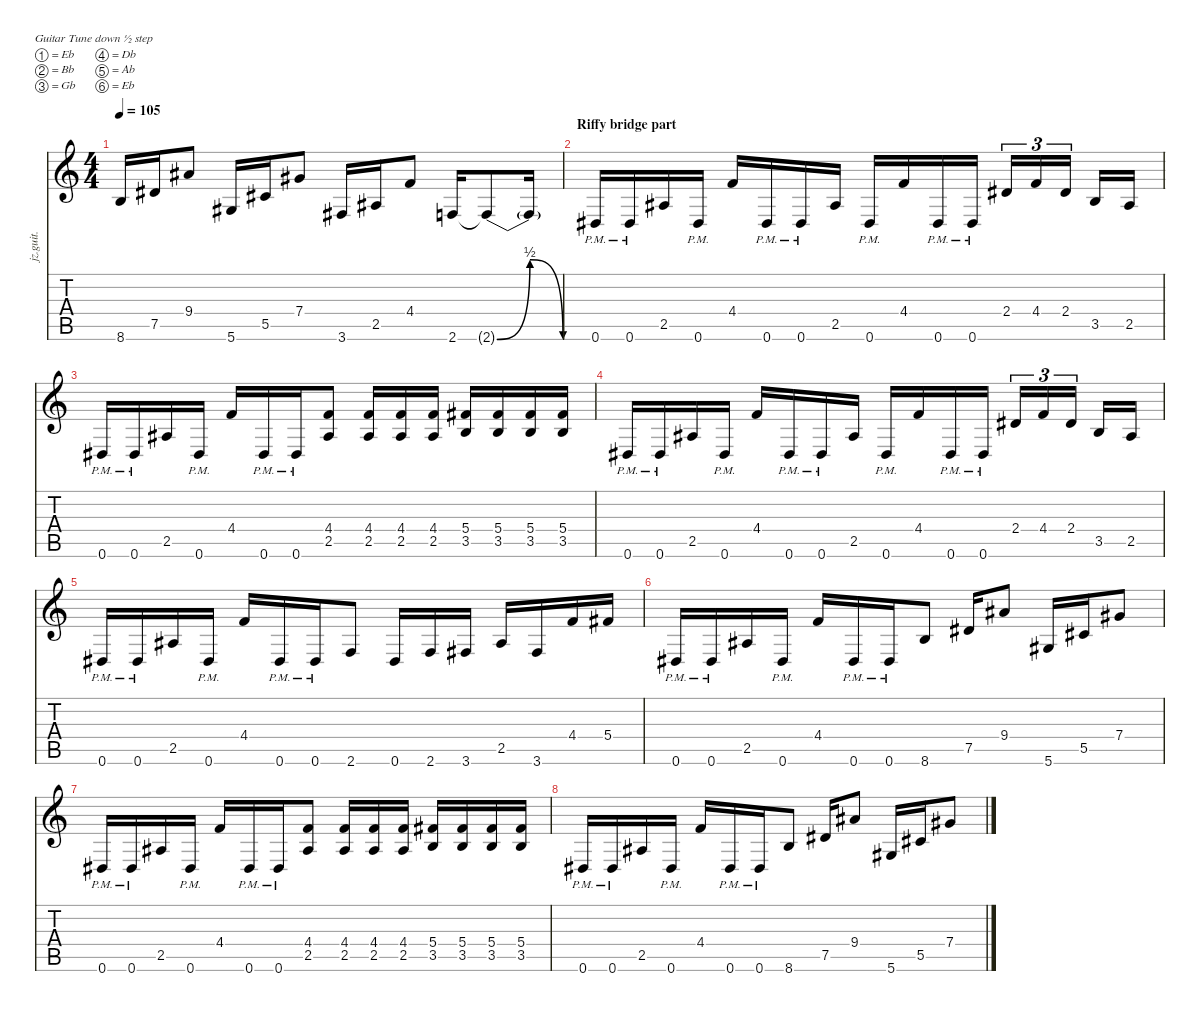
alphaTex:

\defaultSystemsLayout 4
\hideDynamics
\bracketExtendMode nobrackets
\otherSystemsTrackNameOrientation horizontal
\track ("Jazz Guitar" "jz.guit.") {instrument electricguitarjazz}
\staff {score tabs}
\tuning (Eb4 Bb3 Gb3 Db3 Ab2 Eb2)
\ts (4 4)
\tempo 105
\clef g2
\ks c
8.6.16{dy mf beam Up} 7.5{acc #}.16{beam Up} 9.4{acc #}.8{beam Up} 5.6{acc #}.16{beam Up} 5.5{acc #}.16{beam Up} 7.4{acc #}.8{beam Up} 3.6{acc #}.16{beam Up} 2.5{acc #}.16{beam Up} 4.4.8{beam Up} 2.6.16{beam Up} 2.6{be (bendrelease 0 0 9.6 2 20.4 2 30 0) t}.8{beam Up} 2.6{t}.16{beam Up} |
\section ("" "Riffy bridge part")
0.6{pm acc #}.16{beam Up} 0.6{pm acc #}.16{beam Up} 2.5{acc #}.16{beam Up} 0.6{pm acc #}.16{beam Up} 4.4.16{beam Up} 0.6{pm acc #}.16{beam Up} 0.6{pm acc #}.16{beam Up} 2.5{acc #}.16{beam Up} 0.6{pm acc #}.16{beam Up} 4.4.16{beam Up} 0.6{pm acc #}.16{beam Up} 0.6{pm acc #}.16{beam Up} 2.4{acc #}.16{tu (3 2) beam Up} 4.4.16{tu (3 2) beam Up} 2.4{acc #}.16{tu (3 2) beam Up} 3.5.16{beam Up} 2.5{acc #}.16{beam Up} |
0.6{pm acc #}.16{beam Up} 0.6{pm acc #}.16{beam Up} 2.5{acc #}.16{beam Up} 0.6{pm acc #}.16{beam Up} 4.4.16{beam Up} 0.6{pm acc #}.16{beam Up} 0.6{pm acc #}.16{beam Up} (2.5{acc #} 4.4).8{beam Up} (2.5{acc #} 4.4).16{beam Up} (2.5{acc #} 4.4).16{beam Up} (2.5{acc #} 4.4).16{beam Up} (3.5 5.4{acc #}).16{beam Up} (3.5 5.4{acc #}).16{beam Up} (3.5 5.4{acc #}).16{beam Up} (3.5 5.4{acc #}).16{beam Up} |
0.6{pm acc #}.16{beam Up} 0.6{pm acc #}.16{beam Up} 2.5{acc #}.16{beam Up} 0.6{pm acc #}.16{beam Up} 4.4.16{beam Up} 0.6{pm acc #}.16{beam Up} 0.6{pm acc #}.16{beam Up} 2.5{acc #}.16{beam Up} 0.6{pm acc #}.16{beam Up} 4.4.16{beam Up} 0.6{pm acc #}.16{beam Up} 0.6{pm acc #}.16{beam Up} 2.4{acc #}.16{tu (3 2) beam Up} 4.4.16{tu (3 2) beam Up} 2.4{acc #}.16{tu (3 2) beam Up} 3.5.16{beam Up} 2.5{acc #}.16{beam Up} |
0.6{pm acc #}.16{beam Up} 0.6{pm acc #}.16{beam Up} 2.5{acc #}.16{beam Up} 0.6{pm acc #}.16{beam Up} 4.4.16{beam Up} 0.6{pm acc #}.16{beam Up} 0.6{pm acc #}.16{beam Up} 2.6.8{beam Up} 0.6{acc #}.16{beam Up} 2.6.16{beam Up} 3.6{acc #}.16{beam Up} 2.5{acc #}.16{beam Up} 3.6{acc #}.16{beam Up} 4.4.16{beam Up} 5.4{acc #}.16{beam Up} |
0.6{pm acc #}.16{beam Up} 0.6{pm acc #}.16{beam Up} 2.5{acc #}.16{beam Up} 0.6{pm acc #}.16{beam Up} 4.4.16{beam Up} 0.6{pm acc #}.16{beam Up} 0.6{pm acc #}.16{beam Up} 8.6.8{beam Up} 7.5{acc #}.16{beam Up} 9.4{acc #}.8{beam Up} 5.6{acc #}.16{beam Up} 5.5{acc #}.16{beam Up} 7.4{acc #}.8{beam Up} |
0.6{pm acc #}.16{beam Up} 0.6{pm acc #}.16{beam Up} 2.5{acc #}.16{beam Up} 0.6{pm acc #}.16{beam Up} 4.4.16{beam Up} 0.6{pm acc #}.16{beam Up} 0.6{pm acc #}.16{beam Up} (2.5{acc #} 4.4).8{beam Up} (2.5{acc #} 4.4).16{beam Up} (2.5{acc #} 4.4).16{beam Up} (2.5{acc #} 4.4).16{beam Up} (3.5 5.4{acc #}).16{beam Up} (3.5 5.4{acc #}).16{beam Up} (3.5 5.4{acc #}).16{beam Up} (3.5 5.4{acc #}).16{beam Up} |
0.6{pm acc #}.16{beam Up} 0.6{pm acc #}.16{beam Up} 2.5{acc #}.16{beam Up} 0.6{pm acc #}.16{beam Up} 4.4.16{beam Up} 0.6{pm acc #}.16{beam Up} 0.6{pm acc #}.16{beam Up} 8.6.8{beam Up} 7.5{acc #}.16{beam Up} 9.4{acc #}.8{beam Up} 5.6{acc #}.16{beam Up} 5.5{acc #}.16{beam Up} 7.4{acc #}.8{beam Up}
